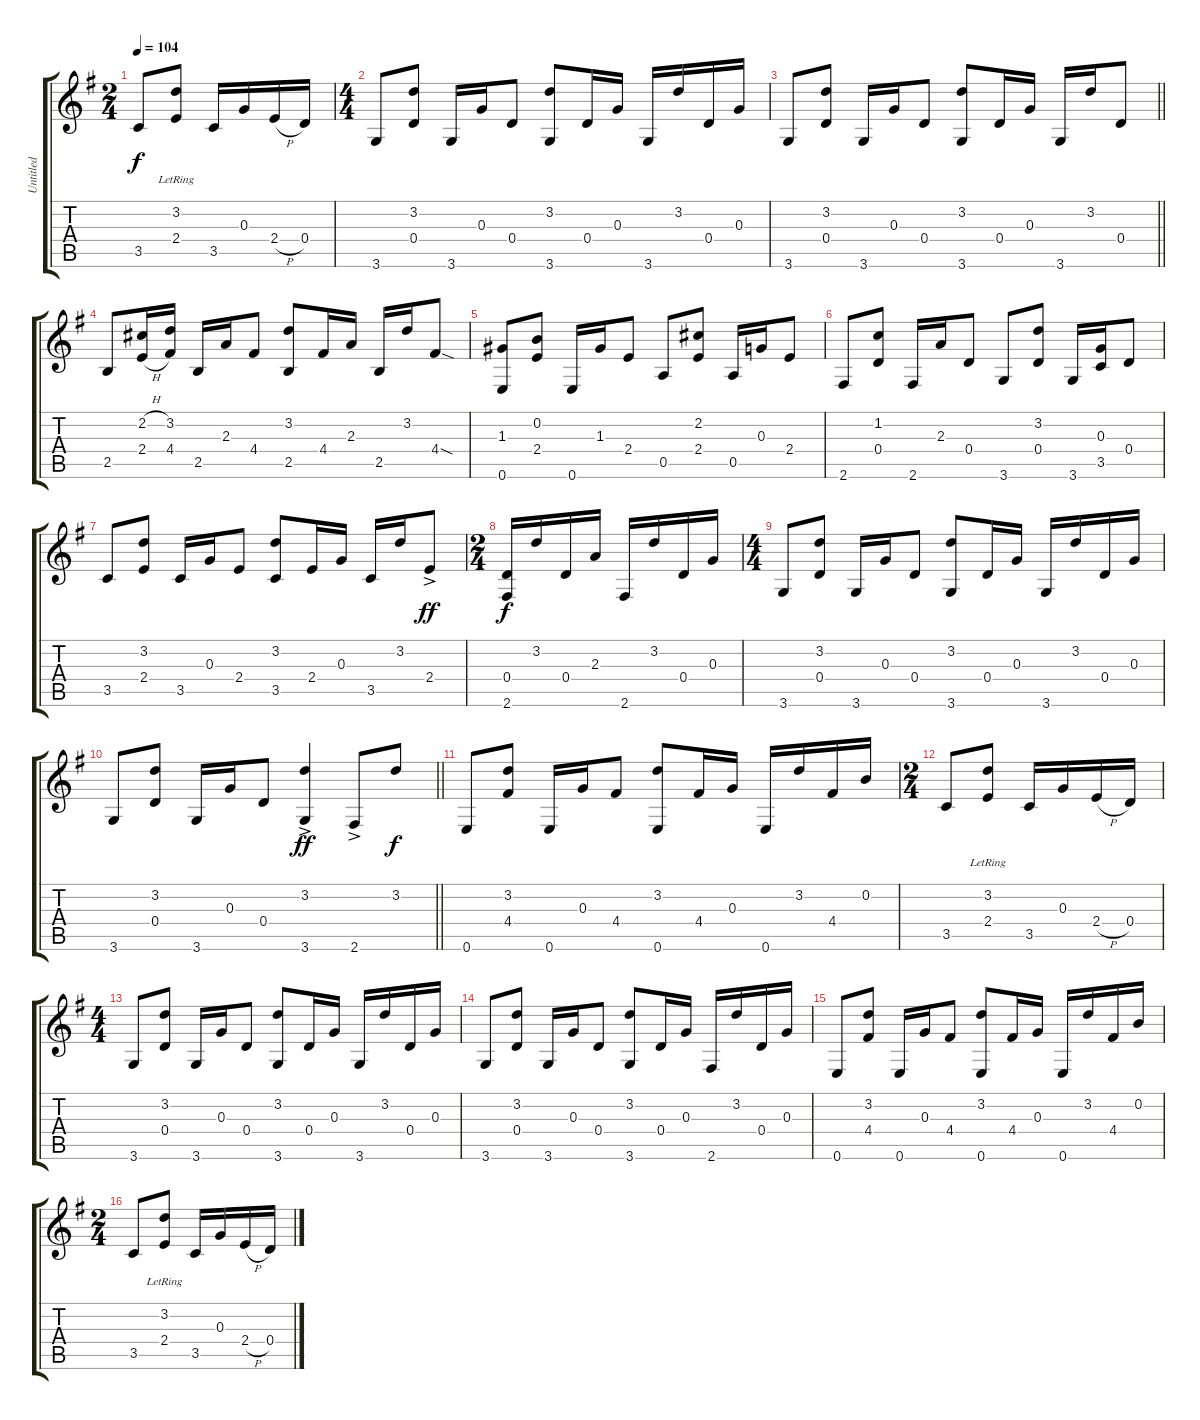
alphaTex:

\track ("Untitled" "Untitled") {instrument acousticguitarnylon}
\staff {score tabs}
\tuning (E4 B3 G3 D3 A2 E2) {hide}
\ts (2 4)
\tempo 104
\clef g2
\ks g
3.5.8{dy f} (3.2{lr} 2.4{lr}).8 3.5.16 0.3.16 2.4{h}.16 0.4.16 |
\ts (4 4)
3.6.8 (3.2 0.4).8 3.6.16 0.3.16 0.4.8 (3.2 3.6).8 0.4.16 0.3.16 3.6.16 3.2.16 0.4.16 0.3.16 |
\barLineRight lightlight
3.6.8 (3.2 0.4).8 3.6.16 0.3.16 0.4.8 (3.2 3.6).8 0.4.16 0.3.16 3.6.16 3.2.16 0.4.8 |
2.5.8 (2.2{h} 2.4{h}).16 (3.2 4.4).16 2.5.16 2.3.16 4.4.8 (3.2 2.5).8 4.4.16 2.3.16 2.5.16 3.2.16 4.4{sod}.8 |
(1.3 0.6).8 (0.2 2.4).8 0.6.16 1.3.16 2.4.8 0.5.8 (2.2 2.4).8 0.5.16 0.3.16 2.4.8 |
2.6.8 (1.2 0.4).8 2.6.16 2.3.16 0.4.8 3.6.8 (3.2 0.4).8 3.6.16 (0.3 3.5).16 0.4.8 |
3.5.8 (3.2 2.4).8 3.5.16 0.3.16 2.4.8 (3.2 3.5).8 2.4.16 0.3.16 3.5.16 3.2.16 2.4{ac}.8{dy ff} |
\ts (2 4)
(0.4 2.6).16{dy f} 3.2.16 0.4.16 2.3.16 2.6.16 3.2.16 0.4.16 0.3.16 |
\ts (4 4)
3.6.8 (3.2 0.4).8 3.6.16 0.3.16 0.4.8 (3.2 3.6).8 0.4.16 0.3.16 3.6.16 3.2.16 0.4.16 0.3.16 |
\barLineRight lightlight
3.6.8 (3.2 0.4).8 3.6.16 0.3.16 0.4.8 (3.2{ac} 3.6{ac}).4{dy ff} 2.6{ac}.8 3.2.8{dy f} |
0.6.8 (3.2 4.4).8 0.6.16 0.3.16 4.4.8 (3.2 0.6).8 4.4.16 0.3.16 0.6.16 3.2.16 4.4.16 0.2.16 |
\ts (2 4)
3.5.8 (3.2{lr} 2.4{lr}).8 3.5.16 0.3.16 2.4{h}.16 0.4.16 |
\ts (4 4)
3.6.8 (3.2 0.4).8 3.6.16 0.3.16 0.4.8 (3.2 3.6).8 0.4.16 0.3.16 3.6.16 3.2.16 0.4.16 0.3.16 |
3.6.8 (3.2 0.4).8 3.6.16 0.3.16 0.4.8 (3.2 3.6).8 0.4.16 0.3.16 2.6.16 3.2.16 0.4.16 0.3.16 |
0.6.8 (3.2 4.4).8 0.6.16 0.3.16 4.4.8 (3.2 0.6).8 4.4.16 0.3.16 0.6.16 3.2.16 4.4.16 0.2.16 |
\ts (2 4)
3.5.8 (3.2{lr} 2.4{lr}).8 3.5.16 0.3.16 2.4{h}.16 0.4.16
